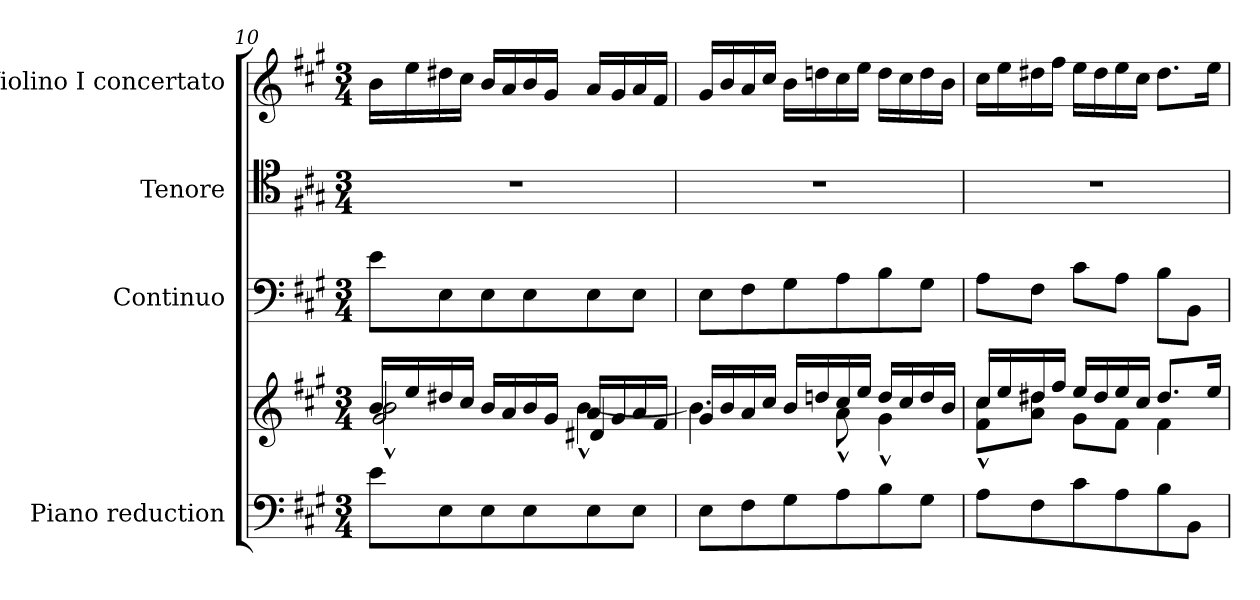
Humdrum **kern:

**kern	**kern	**kern	**kern	**kern
*part4	*part4	*part3	*part2	*part1
*staff5	*staff4	*staff3	*staff2	*staff1
*I"Piano reduction	*	*I"Continuo	*I"Tenore	*I"Violino I concertato
*I'Pno	*	*	*	*I'Vln
*clefF4	*clefG2	*clefF4	*clefC4	*clefG2
*k[f#c#g#]	*k[f#c#g#]	*k[f#c#g#]	*k[f#c#g#]	*k[f#c#g#]
*M3/4	*M3/4	*M3/4	*M3/4	*M3/4
=10	=10	=10	=10	=10
*	*^	*	*	*
*	*	*^	*	*	*
8e\L	16b/LL	2b^^\	2g#/	8e\L	2.r	16b\LL
.	16ee/	.	.	.	.	16ee\
8E\	16dd#X/	.	.	8E\	.	16dd#X\
.	16cc#/JJ	.	.	.	.	16cc#\JJ
8E\	16b/LL	.	.	8E\	.	16b/LL
.	16a/	.	.	.	.	16a/
8E\	16b/	.	.	8E\	.	16b/
.	16g#/JJ	.	.	.	.	16g#/JJ
8E\	16a/LL	[>4b^^\	4d#X/	8E\	.	16a/LL
.	16g#/	.	.	.	.	16g#/
8E\J	16a/	.	.	8E\J	.	16a/
.	16f#/JJ	.	.	.	.	16f#/JJ
*	*	*v	*v	*	*	*
!!LO:LB:g=z
=11	=11	=11	=11	=11	=11
8E\L	16g#/LL	4.b\]	8E\L	2.r	16g#/LL
.	16b/	.	.	.	16b/
8F#\	16a/	.	8F#\	.	16a/
.	16cc#/JJ	.	.	.	16cc#/JJ
8G#\	16b/LL	.	8G#\	.	16b\LL
.	16ddn/	.	.	.	16ddn\
8A\	16cc#/	8a^^\	8A\	.	16cc#\
.	16ee/JJ	.	.	.	16ee\JJ
8B\	16dd/LL	4g#^^\	8B\	.	16dd\LL
.	16cc#/	.	.	.	16cc#\
8G#\J	16dd/	.	8G#\J	.	16dd\
.	16b/JJ	.	.	.	16b\JJ
=12	=12	=12	=12	=12	=12
8A\L	16cc#/LL	8f#\^^ 8cc#\^^L	8A\L	2.r	16cc#\LL
.	16ee/	.	.	.	16ee\
8F#\	16dd#X/	8a\ 8dd#\J	8F#\J	.	16dd#X\
.	16ff#/JJ	.	.	.	16ff#\JJ
8c#\	16ee/LL	8g#\L	8c#\L	.	16ee\LL
.	16dd#/	.	.	.	16dd#\
8A\	16ee/	8f#\J	8A\J	.	16ee\
.	16cc#/JJ	.	.	.	16cc#\JJ
8B\	8.dd#/L	4f#\	8B\L	.	8.dd#\L
8BB\J	.	.	8BB\J	.	.
.	16ee/Jk	.	.	.	16ee\Jk
*	*v	*v	*	*	*
=	=	=	=	=
*-	*-	*-	*-	*-
